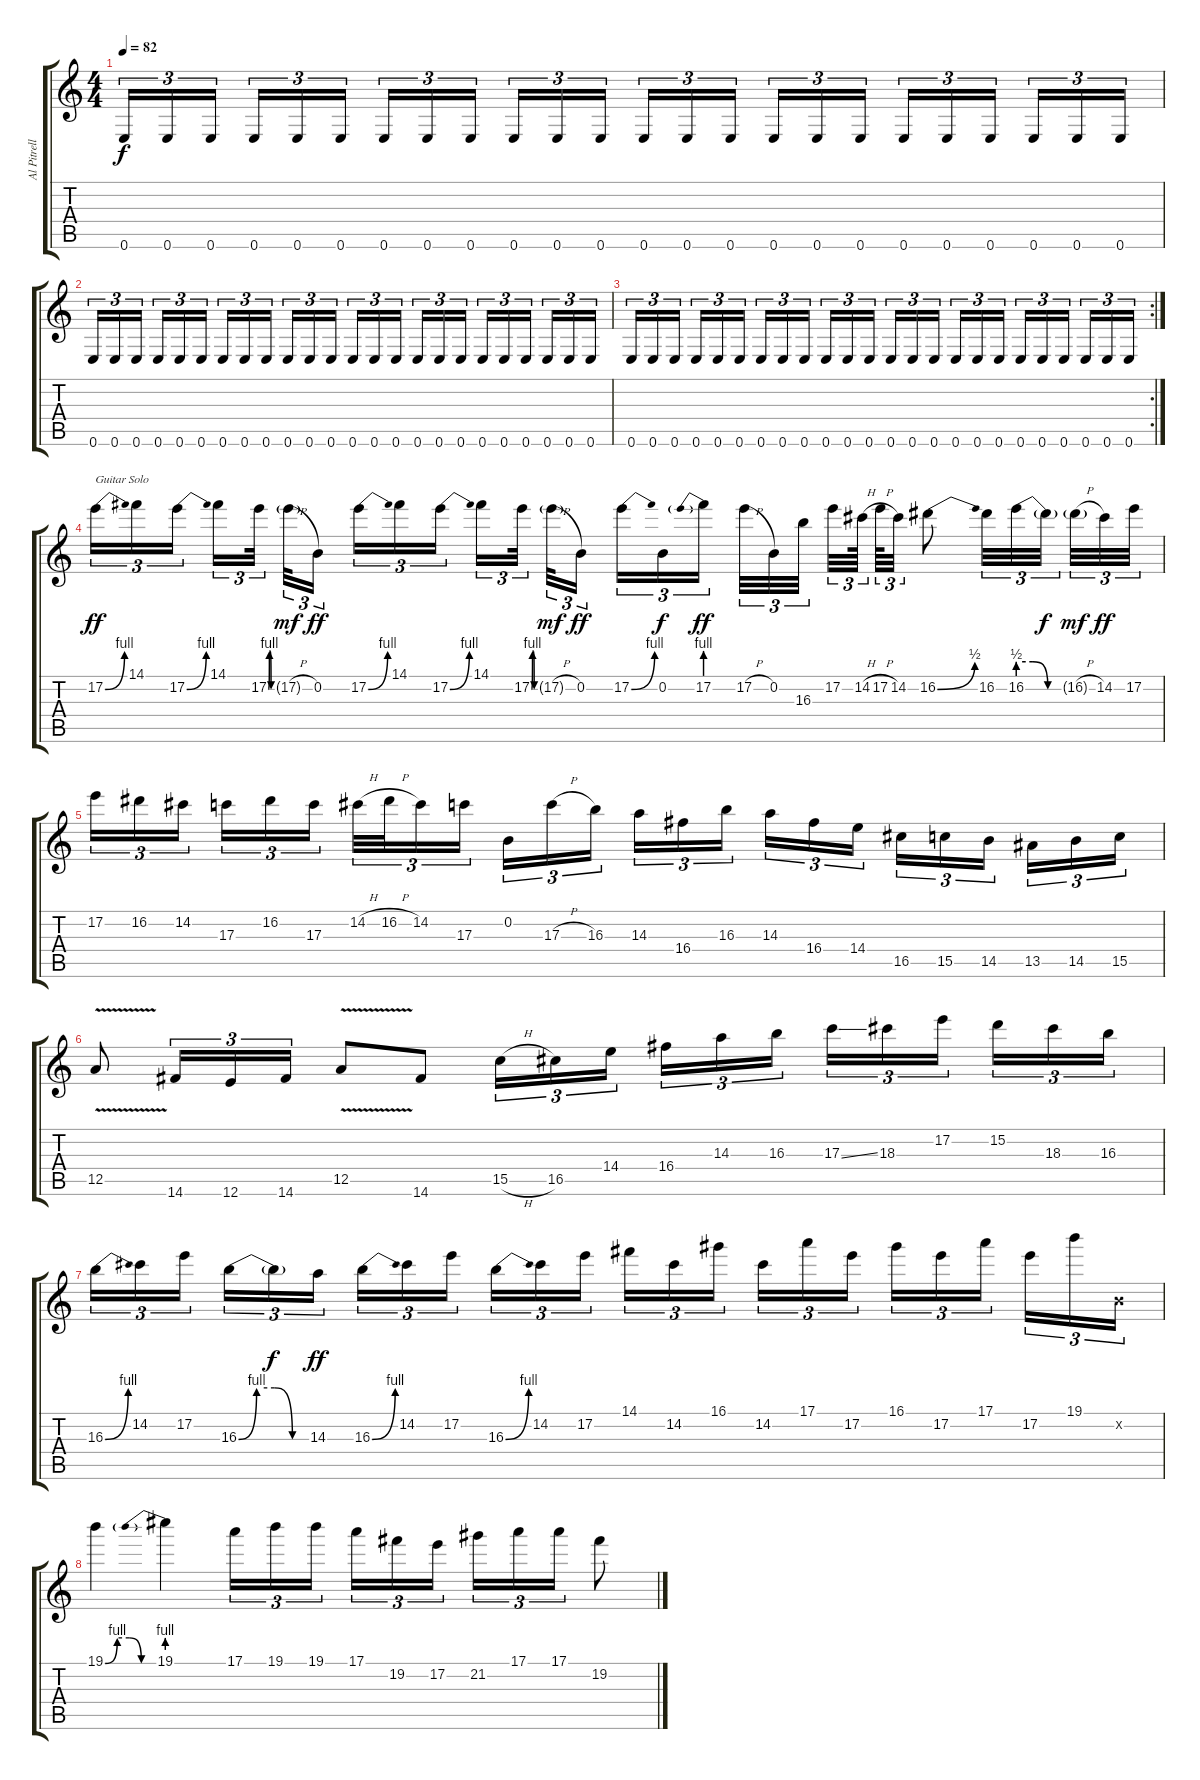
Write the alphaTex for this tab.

\track ("Al Pitrelli" "Al Pitrell") {instrument distortionguitar}
\staff {score tabs}
\tuning (E4 B3 G3 D3 A2 E2) {hide}
\ts (4 4)
\tempo 82
\clef g2
\ks c
0.6.16{tu (3 2) dy f} 0.6.16{tu (3 2)} 0.6.16{tu (3 2)} 0.6.16{tu (3 2)} 0.6.16{tu (3 2)} 0.6.16{tu (3 2)} 0.6.16{tu (3 2)} 0.6.16{tu (3 2)} 0.6.16{tu (3 2)} 0.6.16{tu (3 2)} 0.6.16{tu (3 2)} 0.6.16{tu (3 2)} 0.6.16{tu (3 2)} 0.6.16{tu (3 2)} 0.6.16{tu (3 2)} 0.6.16{tu (3 2)} 0.6.16{tu (3 2)} 0.6.16{tu (3 2)} 0.6.16{tu (3 2)} 0.6.16{tu (3 2)} 0.6.16{tu (3 2)} 0.6.16{tu (3 2)} 0.6.16{tu (3 2)} 0.6.16{tu (3 2)} |
0.6.16{tu (3 2)} 0.6.16{tu (3 2)} 0.6.16{tu (3 2)} 0.6.16{tu (3 2)} 0.6.16{tu (3 2)} 0.6.16{tu (3 2)} 0.6.16{tu (3 2)} 0.6.16{tu (3 2)} 0.6.16{tu (3 2)} 0.6.16{tu (3 2)} 0.6.16{tu (3 2)} 0.6.16{tu (3 2)} 0.6.16{tu (3 2)} 0.6.16{tu (3 2)} 0.6.16{tu (3 2)} 0.6.16{tu (3 2)} 0.6.16{tu (3 2)} 0.6.16{tu (3 2)} 0.6.16{tu (3 2)} 0.6.16{tu (3 2)} 0.6.16{tu (3 2)} 0.6.16{tu (3 2)} 0.6.16{tu (3 2)} 0.6.16{tu (3 2)} |
\rc 2
0.6.16{tu (3 2)} 0.6.16{tu (3 2)} 0.6.16{tu (3 2)} 0.6.16{tu (3 2)} 0.6.16{tu (3 2)} 0.6.16{tu (3 2)} 0.6.16{tu (3 2)} 0.6.16{tu (3 2)} 0.6.16{tu (3 2)} 0.6.16{tu (3 2)} 0.6.16{tu (3 2)} 0.6.16{tu (3 2)} 0.6.16{tu (3 2)} 0.6.16{tu (3 2)} 0.6.16{tu (3 2)} 0.6.16{tu (3 2)} 0.6.16{tu (3 2)} 0.6.16{tu (3 2)} 0.6.16{tu (3 2)} 0.6.16{tu (3 2)} 0.6.16{tu (3 2)} 0.6.16{tu (3 2)} 0.6.16{tu (3 2)} 0.6.16{tu (3 2)} |
17.2{be (bend 0 0 60 4)}.16{tu (3 2) txt "Guitar Solo" dy ff} 14.1.16{tu (3 2)} 17.2{be (bend 0 0 60 4)}.16{tu (3 2)} 14.1.16{tu (3 2)} 17.2{be (custom 0 0 15 4 30 4 45 0 60 0)}.32{tu (3 2)} 17.2{h g}.32{tu (3 2) dy mf} 0.2.16{tu (3 2) dy ff} 17.2{be (bend 0 0 60 4)}.16{tu (3 2)} 14.1.16{tu (3 2)} 17.2{be (bend 0 0 60 4)}.16{tu (3 2)} 14.1.16{tu (3 2)} 17.2{be (custom 0 0 15 4 30 4 45 0 60 0)}.32{tu (3 2)} 17.2{h g}.32{tu (3 2) dy mf} 0.2.16{tu (3 2) dy ff} 17.2{be (bend 0 0 60 4)}.16{tu (3 2)} 0.2.16{tu (3 2) dy f} 17.2{be (prebend 0 4 60 4)}.16{tu (3 2) dy ff} 17.2{h}.32{tu (3 2)} 0.2.32{tu (3 2)} 16.3.32{tu (3 2)} 17.2.32{tu (3 2)} 14.2{h}.64{tu (3 2)} 17.2{h}.64{tu (3 2)} 14.2.32{tu (3 2)} 16.2{be (bend 0 0 60 2)}.8 16.2.32{tu (3 2)} 16.2{be (custom 0 2 20 2 40 0 60 0)}.32{tu (3 2)} 16.2{t}.32{tu (3 2) dy f} 16.2{h g}.32{tu (3 2) dy mf} 14.2.32{tu (3 2) dy ff} 17.2.32{tu (3 2)} |
17.2.16{tu (3 2)} 16.2.16{tu (3 2)} 14.2.16{tu (3 2)} 17.3.16{tu (3 2)} 16.2.16{tu (3 2)} 17.3.16{tu (3 2)} 14.2{h}.32{tu (3 2)} 16.2{h}.32{tu (3 2)} 14.2.16{tu (3 2)} 17.3.16{tu (3 2)} 0.2.16{tu (3 2)} 17.3{h}.16{tu (3 2)} 16.3.16{tu (3 2)} 14.3.16{tu (3 2)} 16.4.16{tu (3 2)} 16.3.16{tu (3 2)} 14.3.16{tu (3 2)} 16.4.16{tu (3 2)} 14.4.16{tu (3 2)} 16.5.16{tu (3 2)} 15.5.16{tu (3 2)} 14.5.16{tu (3 2)} 13.5.16{tu (3 2)} 14.5.16{tu (3 2)} 15.5.16{tu (3 2)} |
12.5{v}.8 14.6.16{tu (3 2)} 12.6.16{tu (3 2)} 14.6.16{tu (3 2)} 12.5{v}.8 14.6.8 15.5{h}.16{tu (3 2)} 16.5.16{tu (3 2)} 14.4.16{tu (3 2)} 16.4.16{tu (3 2)} 14.3.16{tu (3 2)} 16.3.16{tu (3 2)} 17.3{ss}.16{tu (3 2)} 18.3.16{tu (3 2)} 17.2.16{tu (3 2)} 15.2.16{tu (3 2)} 18.3.16{tu (3 2)} 16.3.16{tu (3 2)} |
16.3{be (bend 0 0 60 4)}.16{tu (3 2)} 14.2.16{tu (3 2)} 17.2.16{tu (3 2)} 16.3{be (custom 0 0 15 4 30 4 45 0 60 0)}.16{tu (3 2)} 16.3{t}.16{tu (3 2) dy f} 14.3.16{tu (3 2) dy ff} 16.3{be (bend 0 0 60 4)}.16{tu (3 2)} 14.2.16{tu (3 2)} 17.2.16{tu (3 2)} 16.3{be (bend 0 0 60 4)}.16{tu (3 2)} 14.2.16{tu (3 2)} 17.2.16{tu (3 2)} 14.1.16{tu (3 2)} 14.2.16{tu (3 2)} 16.1.16{tu (3 2)} 14.2.16{tu (3 2)} 17.1.16{tu (3 2)} 17.2.16{tu (3 2)} 16.1.16{tu (3 2)} 17.2.16{tu (3 2)} 17.1.16{tu (3 2)} 17.2.16{tu (3 2)} 19.1.16{tu (3 2)} 0.2{x}.16{tu (3 2)} |
19.1{be (custom 0 0 15 4 30 4 45 0 60 0)}.4 19.1{be (prebend 0 4 60 4)}.4 17.1.16{tu (3 2)} 19.1.16{tu (3 2)} 19.1.16{tu (3 2)} 17.1.16{tu (3 2)} 19.2.16{tu (3 2)} 17.2.16{tu (3 2)} 21.2.16{tu (3 2)} 17.1.16{tu (3 2)} 17.1.16{tu (3 2)} 19.2.8
